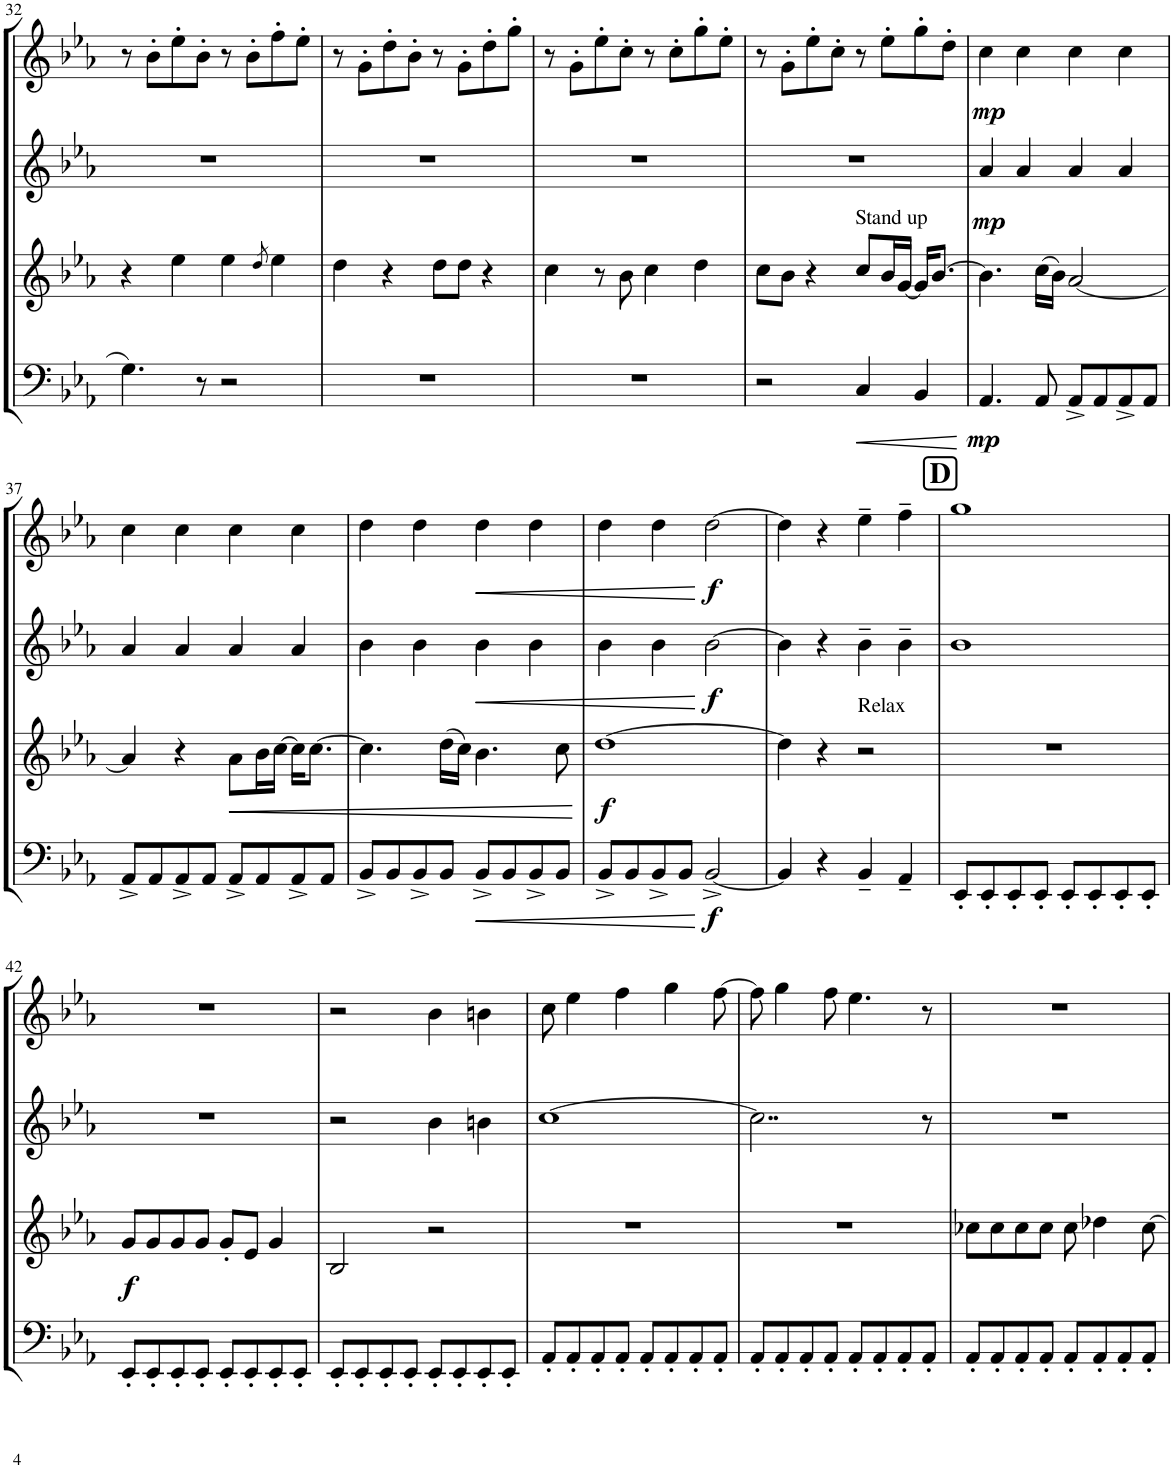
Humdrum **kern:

**kern	**dynam	**kern	**dynam	**kern	**dynam	**kern	**dynam
*part4	*part4	*part3	*part3	*part2	*part2	*part1	*part1
*staff4	*staff4	*staff3	*staff3	*staff2	*staff2	*staff1	*staff1
*I"Bassoon	*	*I"Bb Clarinet	*	*I"Oboe	*	*I"Flute	*
*I'Bsn	*	*I'Cl	*	*I'Ob	*	*I'Fl	*
!!LO:PB:g=z
*clefF4	*	*clefG2	*	*clefG2	*	*clefG2	*
*	*	*ITrd1c2	*	*	*	*	*
*k[b-e-a-]	*	*k[b-e-a-]	*	*k[b-e-a-]	*	*k[b-e-a-]	*
*M4/4	*	*M4/4	*	*M4/4	*	*M4/4	*
=32	=32	=32	=32	=32	=32	=32	=32
4.G\	.	4r	.	1r	.	8r	.
.	.	.	.	.	.	8b-'\L	.
.	.	4ee-\	.	.	.	8ee-'\	.
8r	.	.	.	.	.	8b-'\J	.
2r	.	4ee-\	.	.	.	8r	.
.	.	.	.	.	.	8b-'\L	.
.	.	8qdd/	.	.	.	.	.
.	.	4ee-\	.	.	.	8ff'\	.
.	.	.	.	.	.	8ee-'\J	.
=33	=33	=33	=33	=33	=33	=33	=33
1r	.	4dd\	.	1r	.	8r	.
.	.	.	.	.	.	8g'\L	.
.	.	4r	.	.	.	8dd'\	.
.	.	.	.	.	.	8b-'\J	.
.	.	8dd\L	.	.	.	8r	.
.	.	8dd\J	.	.	.	8g'\L	.
.	.	4r	.	.	.	8dd'\	.
.	.	.	.	.	.	8gg'\J	.
=34	=34	=34	=34	=34	=34	=34	=34
1r	.	4cc\	.	1r	.	8r	.
.	.	.	.	.	.	8g'\L	.
.	.	8r	.	.	.	8ee-'\	.
.	.	8b-\	.	.	.	8cc'\J	.
.	.	4cc\	.	.	.	8r	.
.	.	.	.	.	.	8cc'\L	.
.	.	4dd\	.	.	.	8gg'\	.
.	.	.	.	.	.	8ee-'\J	.
=35	=35	=35	=35	=35	=35	=35	=35
2r	.	8cc\L	.	1r	.	8r	.
.	.	8b-\J	.	.	.	8g'\L	.
.	.	4r	.	.	.	8ee-'\	.
.	.	.	.	.	.	8cc'\J	.
!	!	!LO:TX:a:t=Stand up	!	!	!	!	!
!	!LO:HP:b	!	!	!	!	!	!
4C/	<	8cc/L	.	.	.	8r	.
.	.	16b-/L	.	.	.	8ee-'\L	.
.	.	[16g/JJ	.	.	.	.	.
4BB-/	.	16g/KL]	.	.	.	8gg'\	.
.	.	[8.b-/J	.	.	.	.	.
.	.	.	.	.	.	8dd'\J	.
.	[	.	.	.	.	.	.
=36	=36	=36	=36	=36	=36	=36	=36
!	!LO:DY:b	!	!	!	!LO:DY:b	!	!LO:DY:b
4.AA-/	mp	4.b-\]	.	4a-/	mp	4cc\	mp
.	.	.	.	4a-/	.	4cc\	.
8AA-/	.	(16cc\LL	.	.	.	.	.
.	.	16b-\JJ)	.	.	.	.	.
8AA-^/L	.	[2a-/	.	4a-/	.	4cc\	.
8AA-/	.	.	.	.	.	.	.
8AA-^/	.	.	.	4a-/	.	4cc\	.
8AA-/J	.	.	.	.	.	.	.
!!LO:LB:g=z
=37	=37	=37	=37	=37	=37	=37	=37
8AA-^/L	.	4a-/]	.	4a-/	.	4cc\	.
8AA-/	.	.	.	.	.	.	.
8AA-^/	.	4r	.	4a-/	.	4cc\	.
8AA-/J	.	.	.	.	.	.	.
!	!	!	!LO:HP:b	!	!	!	!
8AA-^/L	.	8a-\L	<	4a-/	.	4cc\	.
8AA-/	.	16b-\L	.	.	.	.	.
.	.	[16cc\JJ	.	.	.	.	.
8AA-^/	.	16cc\KL]	.	4a-/	.	4cc\	.
.	.	[8.cc\J	.	.	.	.	.
8AA-/J	.	.	.	.	.	.	.
=38	=38	=38	=38	=38	=38	=38	=38
8BB-^/L	.	4.cc\]	.	4b-\	.	4dd\	.
8BB-/	.	.	.	.	.	.	.
8BB-^/	.	.	.	4b-\	.	4dd\	.
8BB-/J	.	(16dd\LL	.	.	.	.	.
.	.	16cc\JJ)	.	.	.	.	.
!	!LO:HP:b	!	!	!	!LO:HP:b	!	!LO:HP:b
8BB-^/L	<	4.b-\	.	4b-\	<	4dd\	<
8BB-/	.	.	.	.	.	.	.
8BB-^/	.	.	.	4b-\	.	4dd\	.
8BB-/J	.	8cc\	.	.	.	.	.
.	.	.	[	.	.	.	.
=39	=39	=39	=39	=39	=39	=39	=39
!	!	!	!LO:DY:b	!	!	!	!
8BB-^/L	.	[1dd	f	4b-\	.	4dd\	.
8BB-/	.	.	.	.	.	.	.
8BB-^/	.	.	.	4b-\	.	4dd\	.
8BB-/J	.	.	.	.	.	.	.
!	!LO:DY:n=1:b	!	!	!	!LO:DY:n=1:b	!	!LO:DY:n=1:b
[2BB-^/	[ f	.	.	[2b-\	[ f	[2dd\	[ f
=40	=40	=40	=40	=40	=40	=40	=40
4BB-/]	.	4dd\]	.	4b-\]	.	4dd\]	.
4r	.	4r	.	4r	.	4r	.
!	!	!LO:TX:a:t=Relax	!	!	!	!	!
4BB-~/	.	2r	.	4b-~\	.	4ee-~\	.
4AA-~/	.	.	.	4b-~\	.	4ff~\	.
!!LO:REH:place=s1:a:B:cj:fs=14:t=D
=41	=41	=41	=41	=41	=41	=41	=41
8EE-'/L	.	1r	.	1b-	.	1gg	.
8EE-'/	.	.	.	.	.	.	.
8EE-'/	.	.	.	.	.	.	.
8EE-'/J	.	.	.	.	.	.	.
8EE-'/L	.	.	.	.	.	.	.
8EE-'/	.	.	.	.	.	.	.
8EE-'/	.	.	.	.	.	.	.
8EE-'/J	.	.	.	.	.	.	.
!!LO:LB:g=z
=42	=42	=42	=42	=42	=42	=42	=42
!	!	!	!LO:DY:b	!	!	!	!
8EE-'/L	.	8g/L	f	1r	.	1r	.
8EE-'/	.	8g/	.	.	.	.	.
8EE-'/	.	8g/	.	.	.	.	.
8EE-'/J	.	8g/J	.	.	.	.	.
8EE-'/L	.	8g'/L	.	.	.	.	.
8EE-'/	.	8e-/J	.	.	.	.	.
8EE-'/	.	4g/	.	.	.	.	.
8EE-'/J	.	.	.	.	.	.	.
=43	=43	=43	=43	=43	=43	=43	=43
8EE-'/L	.	2B-/	.	2r	.	2r	.
8EE-'/	.	.	.	.	.	.	.
8EE-'/	.	.	.	.	.	.	.
8EE-'/J	.	.	.	.	.	.	.
8EE-'/L	.	2r	.	4b-\	.	4b-\	.
8EE-'/	.	.	.	.	.	.	.
8EE-'/	.	.	.	4bn\	.	4bn\	.
8EE-'/J	.	.	.	.	.	.	.
=44	=44	=44	=44	=44	=44	=44	=44
8AA-'/L	.	1r	.	[1cc	.	8cc\	.
8AA-'/	.	.	.	.	.	4ee-\	.
8AA-'/	.	.	.	.	.	.	.
8AA-'/J	.	.	.	.	.	4ff\	.
8AA-'/L	.	.	.	.	.	.	.
8AA-'/	.	.	.	.	.	4gg\	.
8AA-'/	.	.	.	.	.	.	.
8AA-'/J	.	.	.	.	.	[8ff\	.
=45	=45	=45	=45	=45	=45	=45	=45
8AA-'/L	.	1r	.	2..cc\]	.	8ff\]	.
8AA-'/	.	.	.	.	.	4gg\	.
8AA-'/	.	.	.	.	.	.	.
8AA-'/J	.	.	.	.	.	8ff\	.
8AA-'/L	.	.	.	.	.	4.ee-\	.
8AA-'/	.	.	.	.	.	.	.
8AA-'/	.	.	.	.	.	.	.
8AA-'/J	.	.	.	8r	.	8r	.
=46	=46	=46	=46	=46	=46	=46	=46
8AA-'/L	.	8cc-X\L	.	1r	.	1r	.
8AA-'/	.	8cc-\	.	.	.	.	.
8AA-'/	.	8cc-\	.	.	.	.	.
8AA-'/J	.	8cc-\J	.	.	.	.	.
8AA-'/L	.	8cc-\	.	.	.	.	.
8AA-'/	.	4dd-X\	.	.	.	.	.
8AA-'/	.	.	.	.	.	.	.
8AA-'/J	.	[8cc-\	.	.	.	.	.
=	=	=	=	=	=	=	=
*-	*-	*-	*-	*-	*-	*-	*-
